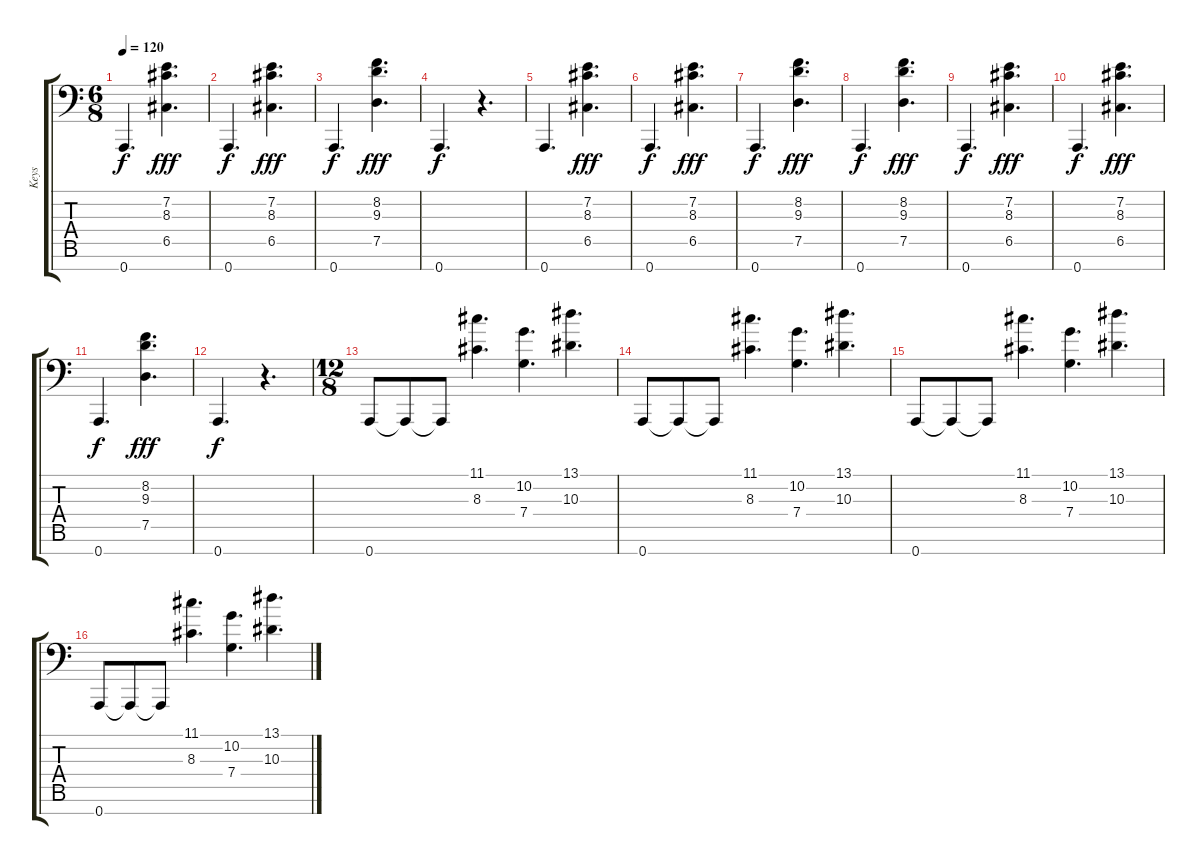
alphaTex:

\track ("Keys" "Keys") {instrument stringensemble1}
\staff {score tabs}
\tuning (D4 A3 F3 C3 G2 D2 A1) {hide}
\ts (6 8)
\tempo 120
\clef f4
\ks c
0.7.4{d dy f} (7.2 8.3 6.5).4{d dy fff} |
0.7.4{d dy f} (7.2 8.3 6.5).4{d dy fff} |
0.7.4{d dy f} (8.2 9.3 7.5).4{d dy fff} |
0.7.4{d dy f} r.4{d} |
0.7.4{d} (7.2 8.3 6.5).4{d dy fff} |
0.7.4{d dy f} (7.2 8.3 6.5).4{d dy fff} |
0.7.4{d dy f} (8.2 9.3 7.5).4{d dy fff} |
0.7.4{d dy f} (8.2 9.3 7.5).4{d dy fff} |
0.7.4{d dy f} (7.2 8.3 6.5).4{d dy fff} |
0.7.4{d dy f} (7.2 8.3 6.5).4{d dy fff} |
0.7.4{d dy f} (8.2 9.3 7.5).4{d dy fff} |
0.7.4{d dy f} r.4{d} |
\ts (12 8)
0.7.8 0.7{t}.8 0.7{t}.8 (11.1 8.3).4{d} (10.2 7.4).4{d} (13.1 10.3).4{d} |
0.7.8 0.7{t}.8 0.7{t}.8 (11.1 8.3).4{d} (10.2 7.4).4{d} (13.1 10.3).4{d} |
0.7.8 0.7{t}.8 0.7{t}.8 (11.1 8.3).4{d} (10.2 7.4).4{d} (13.1 10.3).4{d} |
0.7.8 0.7{t}.8 0.7{t}.8 (11.1 8.3).4{d} (10.2 7.4).4{d} (13.1 10.3).4{d}
